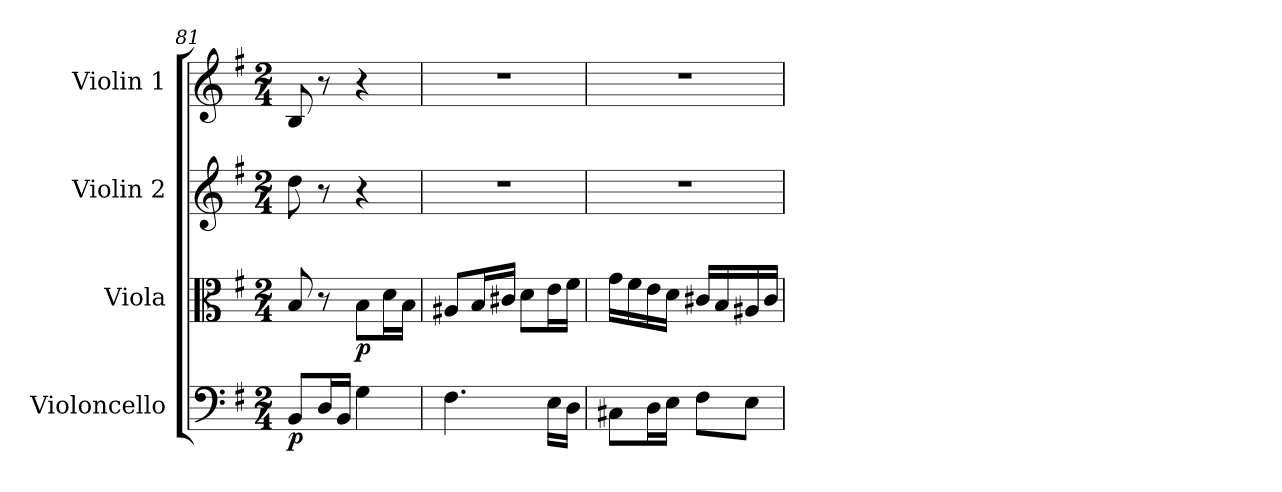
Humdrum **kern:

**kern	**dynam	**kern	**dynam	**kern	**kern
*part4	*part4	*part3	*part3	*part2	*part1
*staff4	*staff4	*staff3	*staff3	*staff2	*staff1
*I"Violoncello	*	*I"Viola	*	*I"Violin 2	*I"Violin 1
*I'Vc	*	*I'Vla	*	*I'Vln	*I'Vln
*clefF4	*	*clefC3	*	*clefG2	*clefG2
*k[f#]	*	*k[f#]	*	*k[f#]	*k[f#]
*M2/4	*	*M2/4	*	*M2/4	*M2/4
=81	=81	=81	=81	=81	=81
!	!LO:DY:b	!	!	!	!
8BB/L	p	8B/	.	8dd\	8B/
16D/L	.	8r	.	8r	8r
16BB/JJ	.	.	.	.	.
!	!	!	!LO:DY:b	!	!
4G\	.	8B\L	p	4r	4r
.	.	16d\L	.	.	.
.	.	16B\JJ	.	.	.
=82	=82	=82	=82	=82	=82
4.F#\	.	8A#X/L	.	2r	2r
.	.	16B/L	.	.	.
.	.	16c#X/JJ	.	.	.
.	.	8d\L	.	.	.
16E\LL	.	16e\L	.	.	.
16D\JJ	.	16f#\JJ	.	.	.
!!LO:LB:g=z
=83	=83	=83	=83	=83	=83
8C#X\L	.	16g\LL	.	2r	2r
.	.	16f#\	.	.	.
16D\L	.	16e\	.	.	.
16E\JJ	.	16d\JJ	.	.	.
8F#\L	.	16c#X/LL	.	.	.
.	.	16B/	.	.	.
8E\J	.	16A#X/	.	.	.
.	.	16c#/JJ	.	.	.
=	=	=	=	=	=
*-	*-	*-	*-	*-	*-
